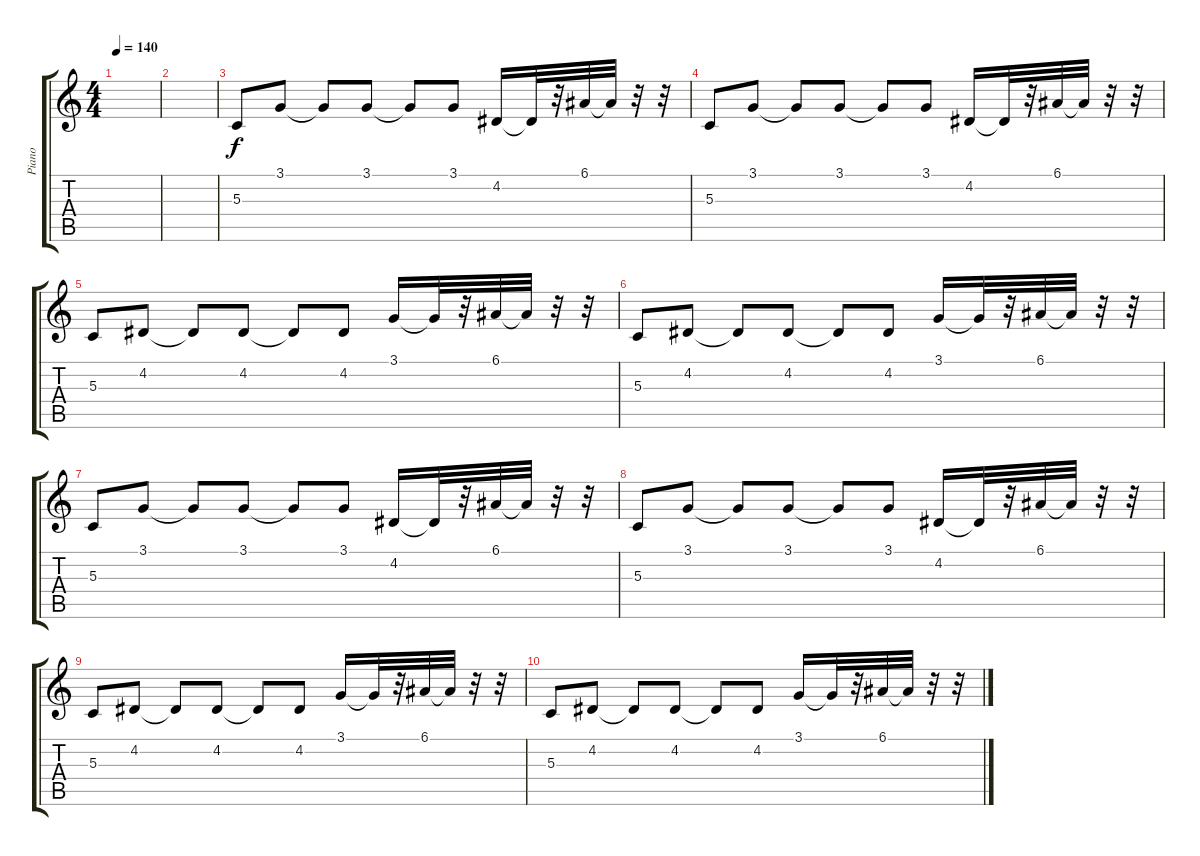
\track ("Piano" "Piano") {instrument electricgrandpiano}
\staff {score tabs}
\tuning (E4 B3 G3 D3 A2 E2) {hide}
\ts (4 4)
\tempo 140
\clef g2
\ks c
|
|
5.3.8{instrument pad7halo} 3.1.8 3.1{t}.8 3.1.8 3.1{t}.8 3.1.8 4.2.16 4.2{t}.32 r.32 6.1.32 6.1{t}.32 r.32 r.32 |
5.3.8 3.1.8 3.1{t}.8 3.1.8 3.1{t}.8 3.1.8 4.2.16 4.2{t}.32 r.32 6.1.32 6.1{t}.32 r.32 r.32 |
5.3.8 4.2.8 4.2{t}.8 4.2.8 4.2{t}.8 4.2.8 3.1.16 3.1{t}.32 r.32 6.1.32 6.1{t}.32 r.32 r.32 |
5.3.8 4.2.8 4.2{t}.8 4.2.8 4.2{t}.8 4.2.8 3.1.16 3.1{t}.32 r.32 6.1.32 6.1{t}.32 r.32 r.32 |
5.3.8 3.1.8 3.1{t}.8 3.1.8 3.1{t}.8 3.1.8 4.2.16 4.2{t}.32 r.32 6.1.32 6.1{t}.32 r.32 r.32 |
5.3.8 3.1.8 3.1{t}.8 3.1.8 3.1{t}.8 3.1.8 4.2.16 4.2{t}.32 r.32 6.1.32 6.1{t}.32 r.32 r.32 |
5.3.8 4.2.8 4.2{t}.8 4.2.8 4.2{t}.8 4.2.8 3.1.16 3.1{t}.32 r.32 6.1.32 6.1{t}.32 r.32 r.32 |
5.3.8 4.2.8 4.2{t}.8 4.2.8 4.2{t}.8 4.2.8 3.1.16 3.1{t}.32 r.32 6.1.32 6.1{t}.32 r.32 r.32
